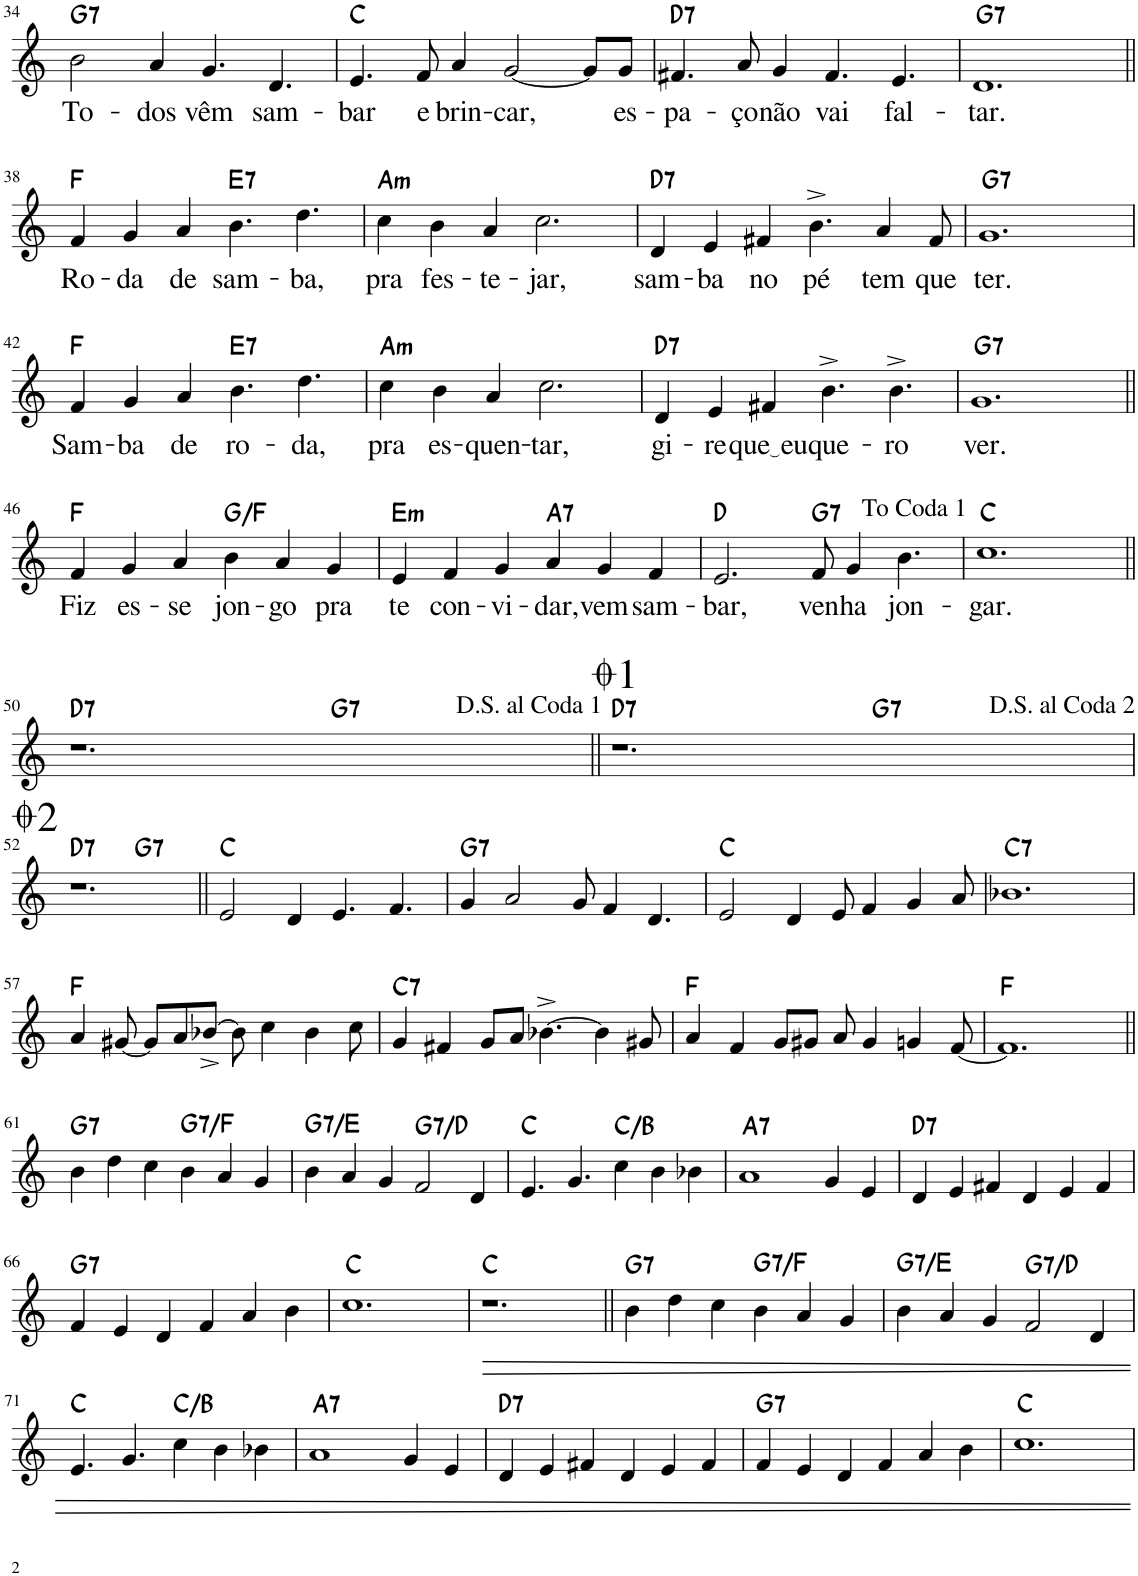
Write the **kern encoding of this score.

**kern	**text	**harte
*part1	*part1	*part1
*staff1	*staff1	*
*I"Can-Let	*	*
*I'C.L	*	*
!!LO:PB:g=z
*clefG2	*	*
*k[]	*	*
*M12/8	*	*
=34	=34	=34
!	!LO:LY:b	!LO:H:kt=7
2b\	To-	G:7
!	!LO:LY:b	!
4a/	-dos	.
!	!LO:LY:b	!
4.g/	vêm	.
!	!LO:LY:b	!
4.d/	sam-	.
=35	=35	=35
!	!LO:LY:b	!
4.e/	-bar	C:maj
!	!LO:LY:b	!
8f/	e	.
!	!LO:LY:b	!
4a/	brin-	.
!	!LO:LY:b	!
[2g/	-car,	.
8g/L]	.	.
!	!LO:LY:b	!
8g/J	es-	.
=36	=36	=36
!	!LO:LY:b	!LO:H:kt=7
4.f#X/	-pa-	D:7
!	!LO:LY:b	!
8a/	-ço	.
!	!LO:LY:b	!
4g/	não	.
!	!LO:LY:b	!
4.f#/	vai	.
!	!LO:LY:b	!
4.e/	fal-	.
=37	=37	=37
!	!LO:LY:b	!LO:H:kt=7
1.d	-tar.	G:7
!!LO:LB:g=z
=38||	=38||	=38||
!	!LO:LY:b	!
4f/	Ro-	F:maj
!	!LO:LY:b	!
4g/	-da	.
!	!LO:LY:b	!
4a/	de	.
!	!LO:LY:b	!LO:H:kt=7
4.b\	sam-	E:7
!	!LO:LY:b	!
4.dd\	-ba,	.
=39	=39	=39
!	!LO:LY:b	!LO:H:kt=m
4cc\	pra	A:min
!	!LO:LY:b	!
4b\	fes-	.
!	!LO:LY:b	!
4a/	-te-	.
!	!LO:LY:b	!
2.cc\	-jar,	.
=40	=40	=40
!	!LO:LY:b	!LO:H:kt=7
4d/	sam-	D:7
!	!LO:LY:b	!
4e/	-ba	.
!	!LO:LY:b	!
4f#X/	no	.
!	!LO:LY:b	!
4.b^\	pé	.
!	!LO:LY:b	!
4a/	tem	.
!	!LO:LY:b	!
8f#/	que	.
=41	=41	=41
!	!LO:LY:b	!LO:H:kt=7
1.g	ter.	G:7
!!LO:LB:g=z
=42	=42	=42
!	!LO:LY:b	!
4f/	Sam-	F:maj
!	!LO:LY:b	!
4g/	-ba	.
!	!LO:LY:b	!
4a/	de	.
!	!LO:LY:b	!LO:H:kt=7
4.b\	ro-	E:7
!	!LO:LY:b	!
4.dd\	-da,	.
=43	=43	=43
!	!LO:LY:b	!LO:H:kt=m
4cc\	pra	A:min
!	!LO:LY:b	!
4b\	es-	.
!	!LO:LY:b	!
4a/	-quen-	.
!	!LO:LY:b	!
2.cc\	-tar,	.
=44	=44	=44
!	!LO:LY:b	!LO:H:kt=7
4d/	gi-	D:7
!	!LO:LY:b	!
4e/	-re	.
!	!LO:LY:b	!
4f#X/	que eu	.
!	!LO:LY:b	!
4.b^\	que-	.
!	!LO:LY:b	!
4.b^\	-ro	.
=45	=45	=45
!	!LO:LY:b	!LO:H:kt=7
1.g	ver.	G:7
!!LO:LB:g=z
=46||	=46||	=46||
!	!LO:LY:b	!
4f/	Fiz	F:maj
!	!LO:LY:b	!
4g/	es-	.
!	!LO:LY:b	!
4a/	-se	.
!	!LO:LY:b	!
4b\	jon-	G:maj/b7
!	!LO:LY:b	!
4a/	-go	.
!	!LO:LY:b	!
4g/	pra	.
=47	=47	=47
!	!LO:LY:b	!LO:H:kt=m
4e/	te	E:min
!	!LO:LY:b	!
4f/	con-	.
!	!LO:LY:b	!
4g/	-vi-	.
!	!LO:LY:b	!LO:H:kt=7
4a/	-dar,	A:7
!	!LO:LY:b	!
4g/	vem	.
!	!LO:LY:b	!
4f/	sam-	.
=48	=48	=48
!	!LO:LY:b	!
2.e/	-bar,	D:maj
!	!LO:LY:b	!LO:H:kt=7
8f/	ven-	G:7
!	!LO:LY:b	!
4g/	-ha	.
!	!LO:LY:b	!
4.b\	jon-	.
=49	=49	=49
!	!LO:LY:b	!
1.cc	-gar.	C:maj
!!LO:LB:g=z
=50||	=50||	=50||
!	!	!LO:H:kt=7
*^	*	*
1.r	2.ryy	.	D:7
!	!	!	!LO:H:kt=7
.	2.ryy	.	G:7
=51||	=51||	=51||	=51||
!	!	!	!LO:H:kt=7
1.r	2.ryy	.	D:7
!	!	!	!LO:H:kt=7
.	2.ryy	.	G:7
!!LO:LB:g=z	!!
=52	=52	=52	=52
!	!	!	!LO:H:kt=7
1.r	2.ryy	.	D:7
!	!	!	!LO:H:kt=7
.	2.ryy	.	G:7
*v	*v	*	*
=53||	=53||	=53||
2e/	.	C:maj
4d/	.	.
4.e/	.	.
4.f/	.	.
=54	=54	=54
!	!	!LO:H:kt=7
4g/	.	G:7
2a/	.	.
8g/	.	.
4f/	.	.
4.d/	.	.
=55	=55	=55
2e/	.	C:maj
4d/	.	.
8e/	.	.
4f/	.	.
4g/	.	.
8a/	.	.
=56	=56	=56
!	!	!LO:H:kt=7
1.b-X	.	C:7
!!LO:LB:g=z
=57	=57	=57
4a/	.	F:maj
[8g#X/	.	.
8g#/L]	.	.
8a/	.	.
[8b-X^/J	.	.
8b-\]	.	.
4cc\	.	.
4b-\	.	.
8cc\	.	.
=58	=58	=58
!	!	!LO:H:kt=7
4g/	.	C:7
4f#X/	.	.
8g/L	.	.
8a/J	.	.
[4.b-X^\	.	.
4b-\]	.	.
8g#X/	.	.
=59	=59	=59
4a/	.	F:maj
4f/	.	.
8g/L	.	.
8g#X/J	.	.
8a/	.	.
4g#/	.	.
4gn/	.	.
[8f/	.	.
=60	=60	=60
1.f]	.	F:maj
!!LO:LB:g=z
=61||	=61||	=61||
!	!	!LO:H:kt=7
4b\	.	G:7
4dd\	.	.
4cc\	.	.
!	!	!LO:H:kt=7
4b\	.	G:7/b7
4a/	.	.
4g/	.	.
=62	=62	=62
!	!	!LO:H:kt=7
4b\	.	G:7/6
4a/	.	.
4g/	.	.
!	!	!LO:H:kt=7
2f/	.	G:7/5
4d/	.	.
=63	=63	=63
4.e/	.	C:maj
4.g/	.	.
4cc\	.	C:maj/7
4b\	.	.
4b-X\	.	.
=64	=64	=64
!	!	!LO:H:kt=7
1a	.	A:7
4g/	.	.
4e/	.	.
=65	=65	=65
!	!	!LO:H:kt=7
4d/	.	D:7
4e/	.	.
4f#X/	.	.
4d/	.	.
4e/	.	.
4f#/	.	.
!!LO:LB:g=z
=66	=66	=66
!	!	!LO:H:kt=7
4f/	.	G:7
4e/	.	.
4d/	.	.
4f/	.	.
4a/	.	.
4b\	.	.
=67	=67	=67
1.cc	.	C:maj
=68	=68	=68
1.r	.	C:maj
=69||	=69||	=69||
!	!	!LO:H:kt=7
4b\	.	G:7
4dd\	.	.
4cc\	.	.
!	!	!LO:H:kt=7
4b\	.	G:7/b7
4a/	.	.
4g/	.	.
=70	=70	=70
!	!	!LO:H:kt=7
4b\	.	G:7/6
4a/	.	.
4g/	.	.
!	!	!LO:H:kt=7
2f/	.	G:7/5
4d/	.	.
!!LO:LB:g=z
=71	=71	=71
4.e/	.	C:maj
4.g/	.	.
4cc\	.	C:maj/7
4b\	.	.
4b-X\	.	.
=72	=72	=72
!	!	!LO:H:kt=7
1a	.	A:7
4g/	.	.
4e/	.	.
=73	=73	=73
!	!	!LO:H:kt=7
4d/	.	D:7
4e/	.	.
4f#X/	.	.
4d/	.	.
4e/	.	.
4f#/	.	.
=74	=74	=74
!	!	!LO:H:kt=7
4f/	.	G:7
4e/	.	.
4d/	.	.
4f/	.	.
4a/	.	.
4b\	.	.
=75	=75	=75
1.cc	.	C:maj
=	=	=
*-	*-	*-
